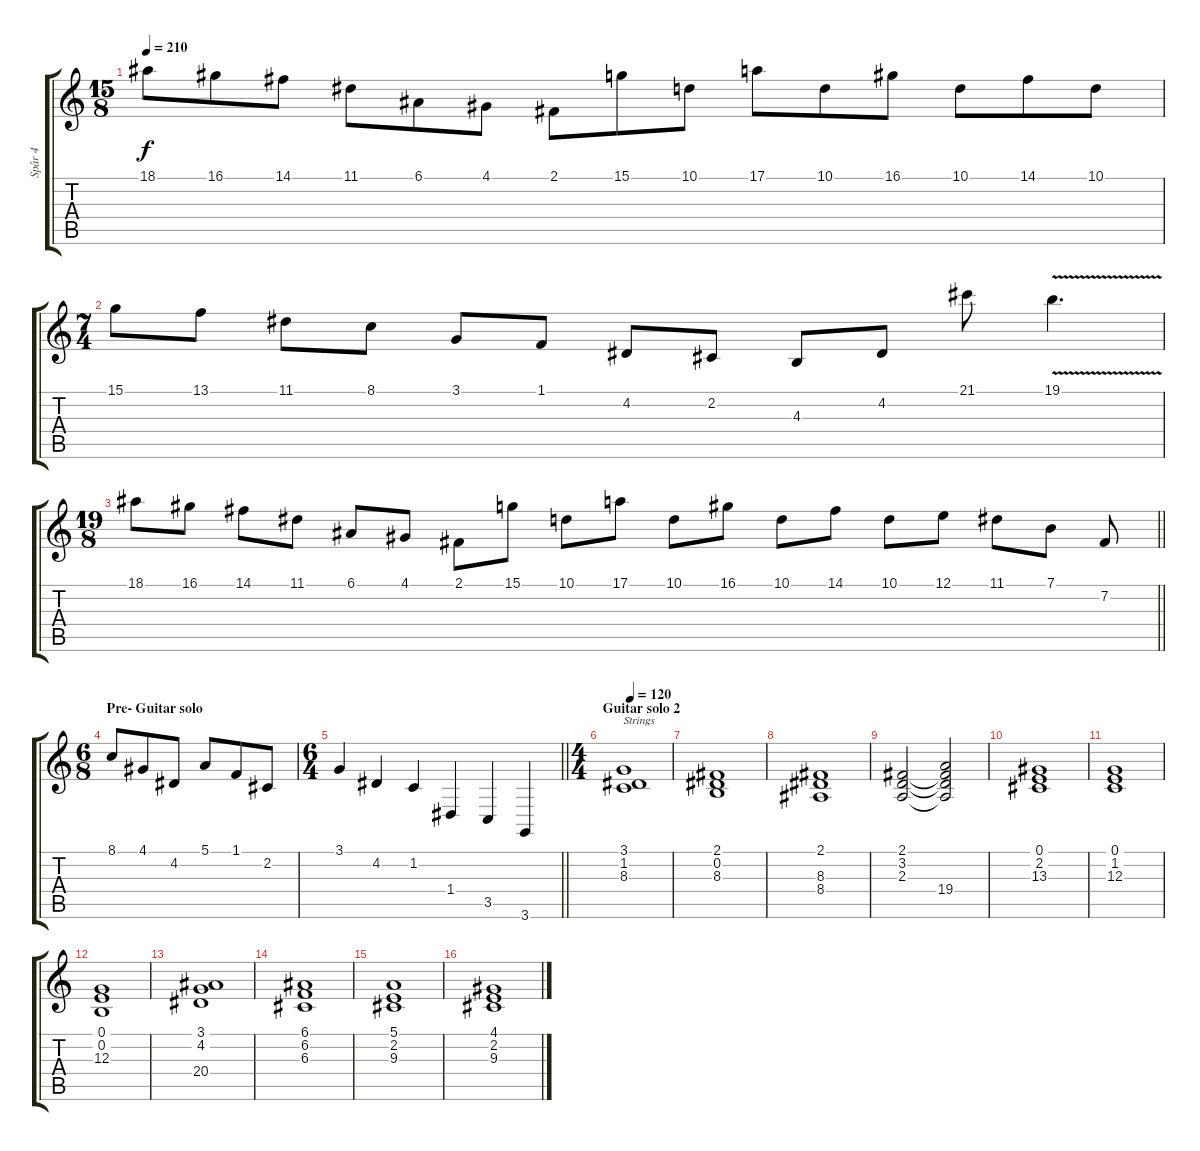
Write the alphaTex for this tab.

\track ("Spår 4" "Spår 4") {instrument stringensemble1}
\staff {score tabs}
\tuning (E4 B3 G3 D3 A2 E2) {hide}
\ts (15 8)
\tempo 210
\clef g2
\ks c
18.1.8{dy f} 16.1.8 14.1.8 11.1.8 6.1.8 4.1.8 2.1.8 15.1.8 10.1.8 17.1.8 10.1.8 16.1.8 10.1.8 14.1.8 10.1.8 |
\ts (7 4)
15.1.8 13.1.8 11.1.8 8.1.8 3.1.8 1.1.8 4.2.8 2.2.8 4.3.8 4.2.8 21.1.8 19.1{v}.4{d} |
\ts (19 8)
\barLineRight lightlight
18.1.8 16.1.8 14.1.8 11.1.8 6.1.8 4.1.8 2.1.8 15.1.8 10.1.8 17.1.8 10.1.8 16.1.8 10.1.8 14.1.8 10.1.8 12.1.8 11.1.8 7.1.8 7.2.8 |
\ts (6 8)
\section ("" "Pre- Guitar solo")
8.1.8 4.1.8 4.2.8 5.1.8 1.1.8 2.2.8 |
\ts (6 4)
\barLineRight lightlight
3.1.4 4.2.4 1.2.4 1.4.4 3.5.4 3.6.4 |
\ts (4 4)
\section ("" "Guitar solo 2")
\tempo 120
(3.1 1.2 8.3).1{txt "Strings" instrument synthstrings1} |
(2.1 0.2 8.3).1 |
(2.1 8.3 8.4).1 |
(2.1 3.2 2.3).2 (2.1{t} 3.2{t} 2.3{t} 19.4).2 |
(0.1 2.2 13.3).1 |
(0.1 1.2 12.3).1 |
(0.1 0.2 12.3).1 |
(3.1 4.2 20.4).1 |
(6.1 6.2 6.3).1 |
(5.1 2.2 9.3).1 |
(4.1 2.2 9.3).1
